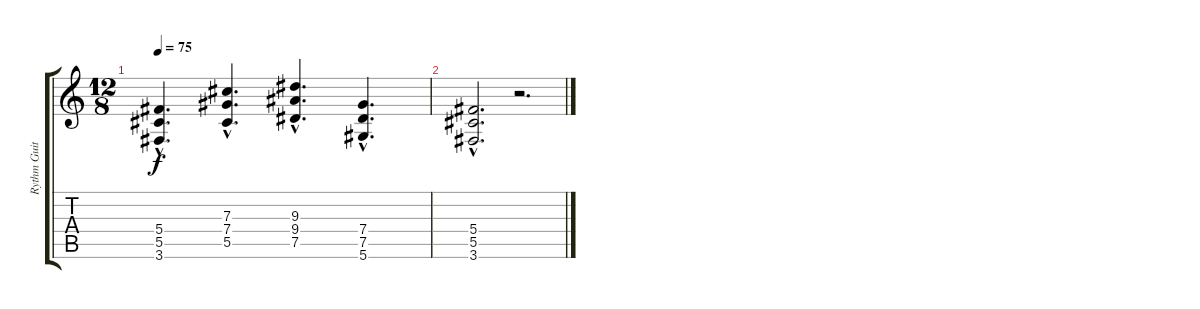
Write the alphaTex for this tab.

\track ("Rythm Guitar" "Rythm Guit") {instrument distortionguitar}
\staff {score tabs}
\tuning (Eb4 Bb3 Gb3 Db3 Ab2 Eb2) {hide}
\ts (12 8)
\tempo 75
\clef g2
\ks c
(5.4{hac} 5.5{hac} 3.6{hac}).4{d dy f} (7.3{hac} 7.4{hac} 5.5{hac}).4{d} (9.3{hac} 9.4{hac} 7.5{hac}).4{d} (7.4{hac} 7.5{hac} 5.6{hac}).4{d} |
(5.4{hac} 5.5{hac} 3.6{hac}).2{d volume 0} r.2{d}
